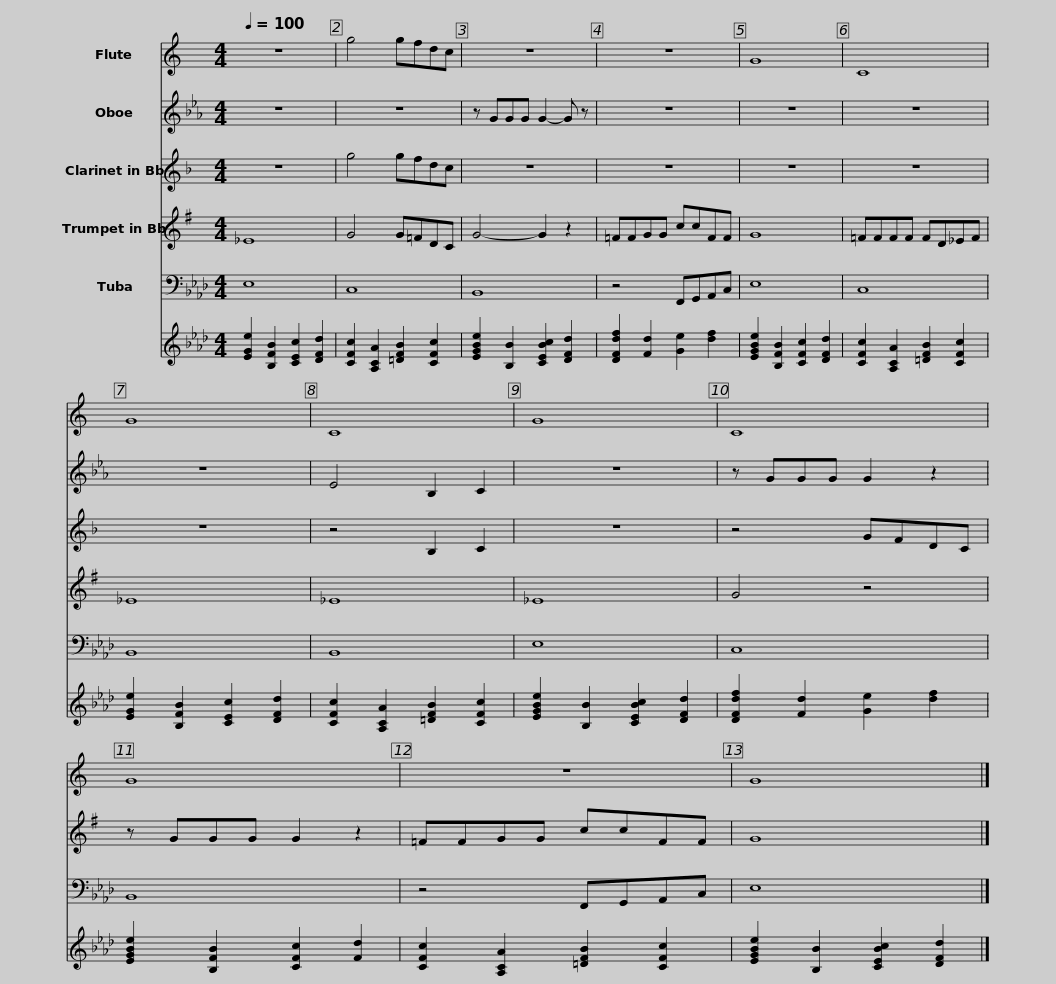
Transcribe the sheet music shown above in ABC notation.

X:1
%%score 1 2 3 4 5 6
L:1/8
Q:1/4=100
M:4/4
I:linebreak $
K:C
V:1 treble
V:2 treble
V:3 treble
V:4 treble
V:5 bass
V:6 treble
V:1
 z8 | g4 gfdc | z8 | z8 | G8 |$ %5
 C8 | G8 | C8 | G8 | C8 | %10
 G8 |$ z8 | G8 |] %13
V:2
[K:Eb] z8 | z8 | z GGG G2- G z | z8 | z8 |$ %5
 z8 | z8 | E4 B,2 C2 | z8 | z GGG G2 z2 | %10
 x8 |$ x8 | x8 |] %13
V:3
[K:F] z8 | g4 gfdc | z8 | z8 | z8 |$ %5
 z8 | z8 | z4 B,2 C2 | z8 | z4 GFDC | %10
 x8 |$ x8 | x8 |] %13
V:4
[K:G] _E8 | G4 G=FDC | G4- G2 z2 | =FFGG ccFF | G8 |$ %5
 =FFFF FD_EF | _E8 | _E8 | _E8 | G4 z4 | %10
 z GGG G2 z2 |$ =FFGG ccFF | G8 |] %13
V:5
[K:Ab] E,8 | C,8 | B,,8 | z4 F,,G,,A,,C, | E,8 |$ %5
 C,8 | B,,8 | B,,8 | E,8 | C,8 | %10
 B,,8 |$ z4 F,,G,,A,,C, | E,8 |] %13
V:6
[K:Ab] [EGe]2 [B,FB]2 [CEc]2 [DFd]2 | [CFc]2 [A,CA]2 [=DFB]2 [CFc]2 | [EGBe]2 [B,B]2 [CEBc]2 [DFd]2 | [DFdf]2 [Fd]2 [Ge]2 [df]2 | [EGBe]2 [B,FB]2 [CFc]2 [DFd]2 |$ %5
 [CFc]2 [A,CA]2 [=DFB]2 [CFc]2 | [EGe]2 [B,FB]2 [CEc]2 [DFd]2 | [CFc]2 [A,CA]2 [=DFB]2 [CFc]2 | [EGBe]2 [B,B]2 [CEBc]2 [DFd]2 | [DFdf]2 [Fd]2 [Ge]2 [df]2 | %10
 [EGBe]2 [B,FB]2 [CFc]2 [Fd]2 |$ [CFc]2 [A,CA]2 [=DFB]2 [CFc]2 | [EGBe]2 [B,B]2 [CEBc]2 [DFd]2 |] %13
